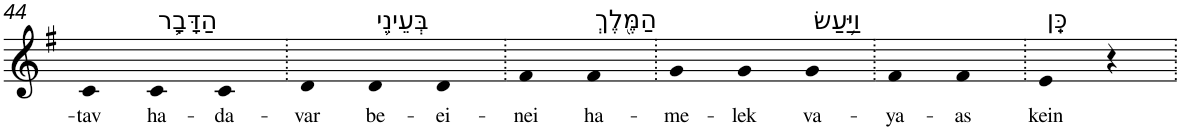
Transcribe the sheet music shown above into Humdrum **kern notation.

**kern	**text
*part1	*part1
*staff1	*staff1
*I"Piano	*
*I'Pno	*
!!LO:PB:g=z
*clefG2	*
*k[f#]	*
*G:	*
=44	=44
!	!LO:LY:b
4c	-tav
!LO:TX:a:t=הַדָּבָ֛ר	!
!	!LO:LY:b
4c	ha-
!	!LO:LY:b
4c	-da-
=45.	=45.
!	!LO:LY:b
4d	-var
!LO:TX:a:t=בְּעֵינֵ֥י	!
!	!LO:LY:b
4d	be-
!	!LO:LY:b
4d	-ei-
=46.	=46.
!	!LO:LY:b
4f#	-nei
!LO:TX:a:t=הַמֶּ֖לֶךְ	!
!	!LO:LY:b
4f#	ha-
=47.	=47.
!	!LO:LY:b
4g	-me-
!	!LO:LY:b
4g	-lek
!LO:TX:a:t=וַיַּ֥עַשׂ	!
!	!LO:LY:b
4g	va-
=48.	=48.
!	!LO:LY:b
4f#	-ya-
!	!LO:LY:b
4f#	-as
=49.	=49.
!LO:TX:a:t=כֵּֽן	!
!	!LO:LY:b
4e	kein
4r	.
=.	=.
*-	*-
